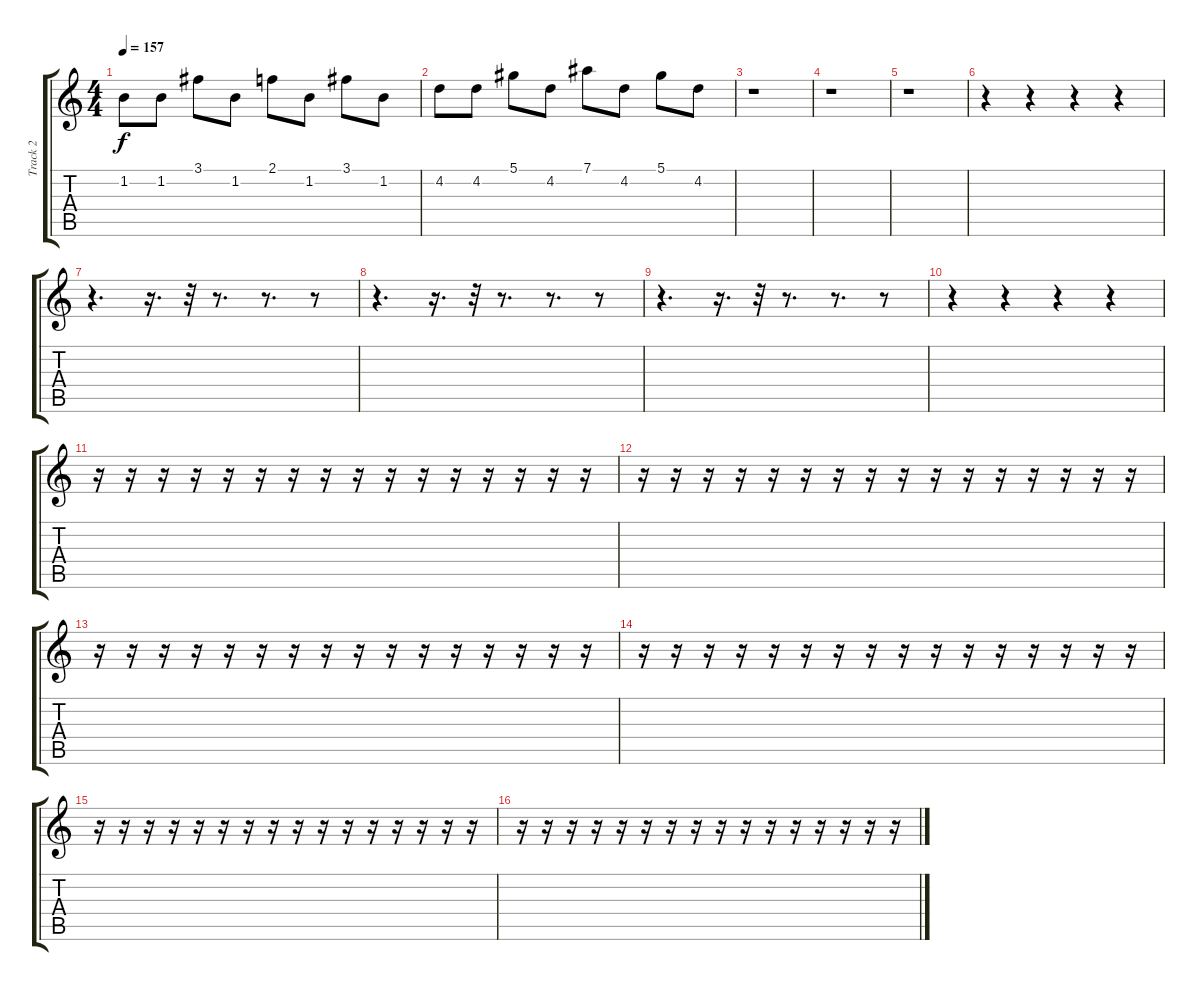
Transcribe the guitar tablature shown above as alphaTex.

\track ("Track 2" "Track 2") {instrument electricbassfinger}
\staff {score tabs}
\tuning (Eb4 Bb3 Gb3 Db3 Ab2 Eb2) {hide}
\ts (4 4)
\tempo 157
\clef g2
\ks c
1.2.8{dy f} 1.2.8 3.1.8 1.2.8 2.1.8 1.2.8 3.1.8 1.2.8 |
4.2.8 4.2.8 5.1.8 4.2.8 7.1.8 4.2.8 5.1.8 4.2.8 |
r.1 |
r.1 |
r.1 |
r.4 r.4 r.4 r.4 |
r.4{d} r.16{d} r.32 r.8{d} r.8{d} r.8 |
r.4{d} r.16{d} r.32 r.8{d} r.8{d} r.8 |
r.4{d} r.16{d} r.32 r.8{d} r.8{d} r.8 |
r.4 r.4 r.4 r.4 |
r.16 r.16 r.16 r.16 r.16 r.16 r.16 r.16 r.16 r.16 r.16 r.16 r.16 r.16 r.16 r.16 |
r.16 r.16 r.16 r.16 r.16 r.16 r.16 r.16 r.16 r.16 r.16 r.16 r.16 r.16 r.16 r.16 |
r.16 r.16 r.16 r.16 r.16 r.16 r.16 r.16 r.16 r.16 r.16 r.16 r.16 r.16 r.16 r.16 |
r.16 r.16 r.16 r.16 r.16 r.16 r.16 r.16 r.16 r.16 r.16 r.16 r.16 r.16 r.16 r.16 |
r.16 r.16 r.16 r.16 r.16 r.16 r.16 r.16 r.16 r.16 r.16 r.16 r.16 r.16 r.16 r.16 |
r.16 r.16 r.16 r.16 r.16 r.16 r.16 r.16 r.16 r.16 r.16 r.16 r.16 r.16 r.16 r.16
